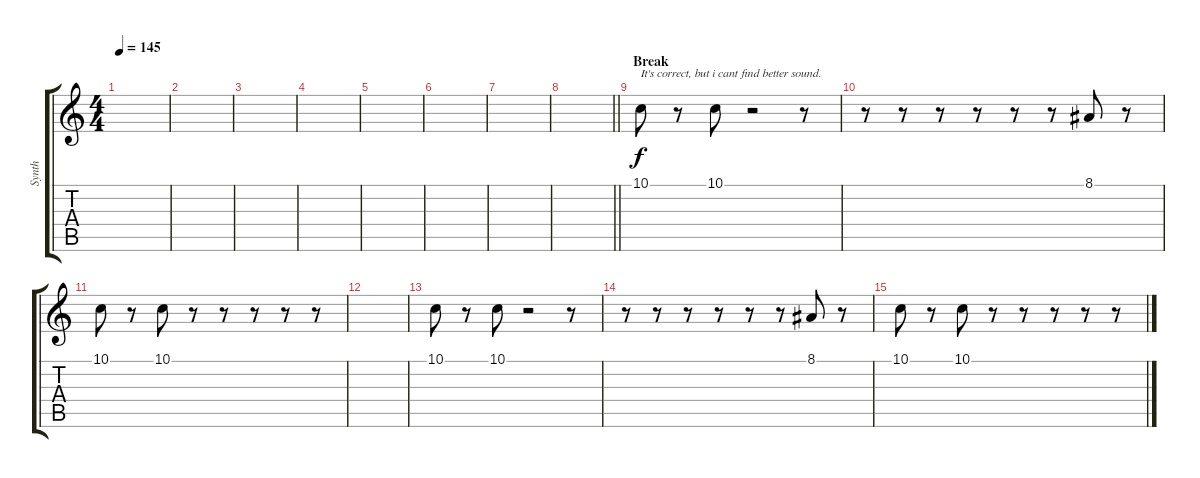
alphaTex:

\track ("Synth" "Synth") {instrument lead1square}
\staff {score tabs}
\tuning (D4 A3 F3 C3 G2 C2) {hide}
\ts (4 4)
\tempo 145
\clef g2
\ks c
|
|
|
|
|
|
|
\barLineRight lightlight
|
\section ("" "Break")
10.1.8{txt "It's correct, but i cant find better sound."} r.8 10.1.8 r.2 r.8 |
r.8 r.8 r.8 r.8 r.8 r.8 8.1.8 r.8 |
10.1.8 r.8 10.1.8 r.8 r.8 r.8 r.8 r.8 |
|
10.1.8 r.8 10.1.8 r.2 r.8 |
r.8 r.8 r.8 r.8 r.8 r.8 8.1.8 r.8 |
10.1.8 r.8 10.1.8 r.8 r.8 r.8 r.8 r.8
